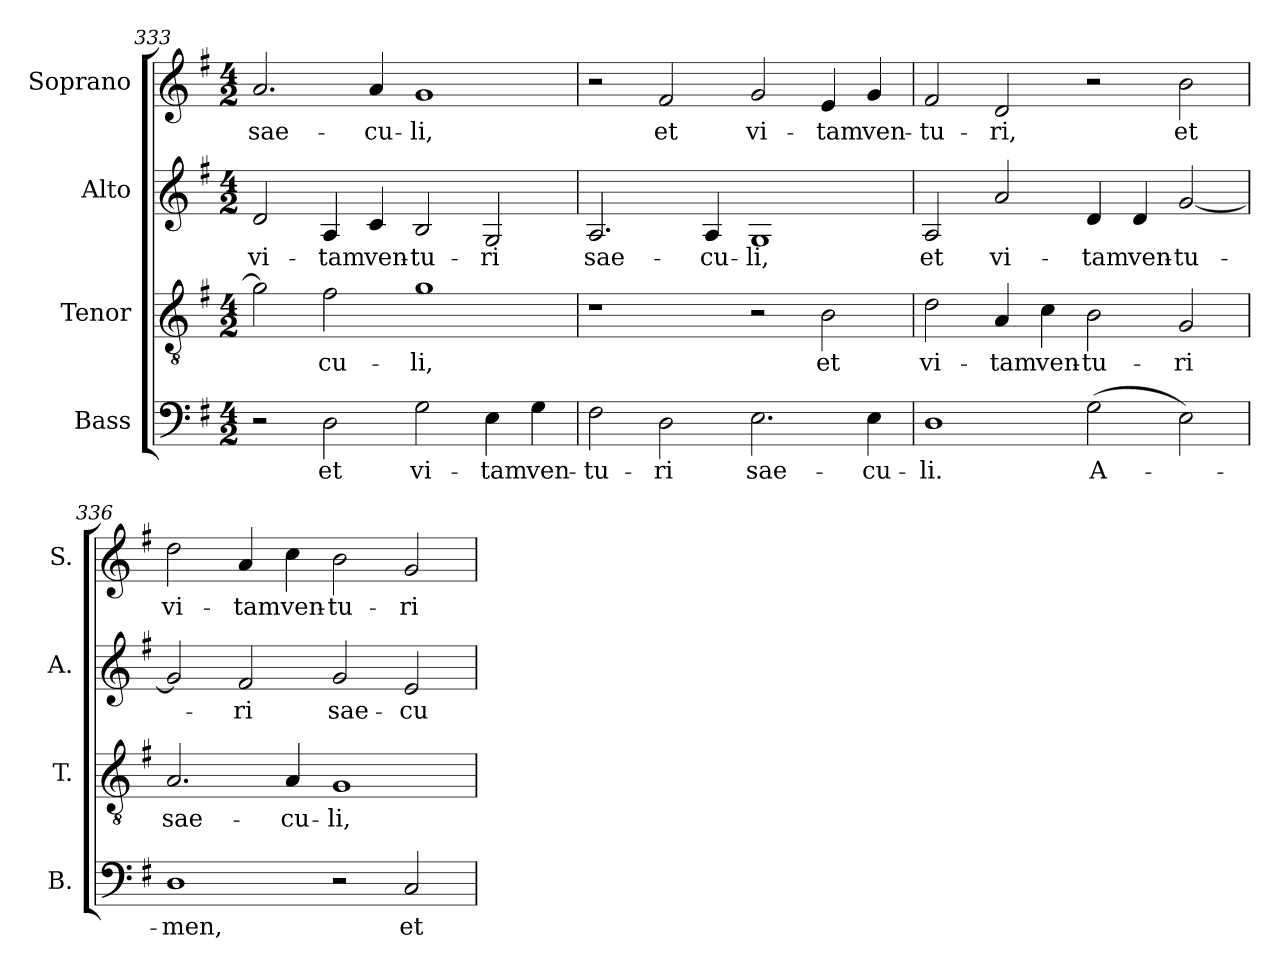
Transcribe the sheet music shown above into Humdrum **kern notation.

**kern	**text	**kern	**text	**kern	**text	**kern	**text
*part4	*part4	*part3	*part3	*part2	*part2	*part1	*part1
*staff4	*staff4	*staff3	*staff3	*staff2	*staff2	*staff1	*staff1
*I"Bass	*	*I"Tenor	*	*I"Alto	*	*I"Soprano	*
*I'B.	*	*I'T.	*	*I'A.	*	*I'S.	*
*clefF4	*	*clefGv2	*	*clefG2	*	*clefG2	*
*	*	*ITrd7c12	*	*	*	*	*
*k[f#]	*	*k[f#]	*	*k[f#]	*	*k[f#]	*
*G:	*	*G:	*	*G:	*	*G:	*
*M4/2	*	*M4/2	*	*M4/2	*	*M4/2	*
=333	=333	=333	=333	=333	=333	=333	=333
!	!	!	!	!	!LO:LY:b:color=#000000	!	!
!	!	!	!	!	!	!	!LO:LY:b:color=#000000
2r	.	2Gi\]	.	2di/	vi-	2.ai/	sae-
!	!LO:LY:b:color=#000000	!	!	!	!	!	!
!	!	!	!LO:LY:b:color=#000000	!	!	!	!
!	!	!	!	!	!LO:LY:b:color=#000000	!	!
2Di\	et	2F#i\	-cu-	4Ai/	-tam	.	.
!	!	!	!	!	!LO:LY:b:color=#000000	!	!
!	!	!	!	!	!	!	!LO:LY:b:color=#000000
.	.	.	.	4ci/	ven-	4ai/	-cu-
!	!LO:LY:b:color=#000000	!	!	!	!	!	!
!	!	!	!LO:LY:b:color=#000000	!	!	!	!
!	!	!	!	!	!LO:LY:b:color=#000000	!	!
!	!	!	!	!	!	!	!LO:LY:b:color=#000000
2Gi\	vi-	1Gi	-li,	2Bi/	-tu-	1gi	-li,
!	!LO:LY:b:color=#000000	!	!	!	!	!	!
!	!	!	!	!	!LO:LY:b:color=#000000	!	!
4Ei\	-tam	.	.	2Gi/	-ri	.	.
!	!LO:LY:b:color=#000000	!	!	!	!	!	!
4Gi\	ven-	.	.	.	.	.	.
!!LO:LB:g=z
=334	=334	=334	=334	=334	=334	=334	=334
!	!LO:LY:b:color=#000000	!	!	!	!	!	!
!	!	!	!	!	!LO:LY:b:color=#000000	!	!
2F#i\	-tu-	1r	.	2.Ai/	sae-	2r	.
!	!LO:LY:b:color=#000000	!	!	!	!	!	!
!	!	!	!	!	!	!	!LO:LY:b:color=#000000
2Di\	-ri	.	.	.	.	2f#i/	et
!	!	!	!	!	!LO:LY:b:color=#000000	!	!
.	.	.	.	4Ai/	-cu-	.	.
!	!LO:LY:b:color=#000000	!	!	!	!	!	!
!	!	!	!	!	!LO:LY:b:color=#000000	!	!
!	!	!	!	!	!	!	!LO:LY:b:color=#000000
2.Ei\	sae-	2r	.	1Gi	-li,	2gi/	vi-
!	!	!	!LO:LY:b:color=#000000	!	!	!	!
!	!	!	!	!	!	!	!LO:LY:b:color=#000000
.	.	2BBi\	et	.	.	4ei/	-tam
!	!LO:LY:b:color=#000000	!	!	!	!	!	!
!	!	!	!	!	!	!	!LO:LY:b:color=#000000
4Ei\	-cu-	.	.	.	.	4gi/	ven-
=335	=335	=335	=335	=335	=335	=335	=335
!	!LO:LY:b:color=#000000	!	!	!	!	!	!
!	!	!	!LO:LY:b:color=#000000	!	!	!	!
!	!	!	!	!	!LO:LY:b:color=#000000	!	!
!	!	!	!	!	!	!	!LO:LY:b:color=#000000
1Di	-li.	2Di\	vi-	2Ai/	et	2f#i/	-tu-
!	!	!	!LO:LY:b:color=#000000	!	!	!	!
!	!	!	!	!	!LO:LY:b:color=#000000	!	!
!	!	!	!	!	!	!	!LO:LY:b:color=#000000
.	.	4AAi/	-tam	2ai/	vi-	2di/	-ri,
!	!	!	!LO:LY:b:color=#000000	!	!	!	!
.	.	4Ci\	ven-	.	.	.	.
!	!LO:LY:b:color=#000000	!	!	!	!	!	!
!	!	!	!LO:LY:b:color=#000000	!	!	!	!
!	!	!	!	!	!LO:LY:b:color=#000000	!	!
(2Gi\	A-	2BBi\	-tu-	4di/	-tam	2r	.
!	!	!	!	!	!LO:LY:b:color=#000000	!	!
.	.	.	.	4di/	ven-	.	.
!	!	!	!LO:LY:b:color=#000000	!	!	!	!
!	!	!	!	!	!LO:LY:b:color=#000000	!	!
!	!	!	!	!	!	!	!LO:LY:b:color=#000000
2Ei\)	.	2GGi/	-ri	[2gi/	-tu-	2bi\	et
=336	=336	=336	=336	=336	=336	=336	=336
!	!LO:LY:b:color=#000000	!	!	!	!	!	!
!	!	!	!LO:LY:b:color=#000000	!	!	!	!
!	!	!	!	!	!	!	!LO:LY:b:color=#000000
1Di	-men,	2.AAi/	sae-	2gi/]	.	2ddi\	vi-
!	!	!	!	!	!LO:LY:b:color=#000000	!	!
!	!	!	!	!	!	!	!LO:LY:b:color=#000000
.	.	.	.	2f#i/	-ri	4ai/	-tam
!	!	!	!LO:LY:b:color=#000000	!	!	!	!
!	!	!	!	!	!	!	!LO:LY:b:color=#000000
.	.	4AAi/	-cu-	.	.	4cci\	ven-
!	!	!	!LO:LY:b:color=#000000	!	!	!	!
!	!	!	!	!	!LO:LY:b:color=#000000	!	!
!	!	!	!	!	!	!	!LO:LY:b:color=#000000
2r	.	1GGi	-li,	2gi/	sae-	2bi\	-tu-
!	!LO:LY:b:color=#000000	!	!	!	!	!	!
!	!	!	!	!	!LO:LY:b:color=#000000	!	!
!	!	!	!	!	!	!	!LO:LY:b:color=#000000
2Ci/	et	.	.	2ei/	-cu-	2gi/	-ri
=	=	=	=	=	=	=	=
*-	*-	*-	*-	*-	*-	*-	*-
